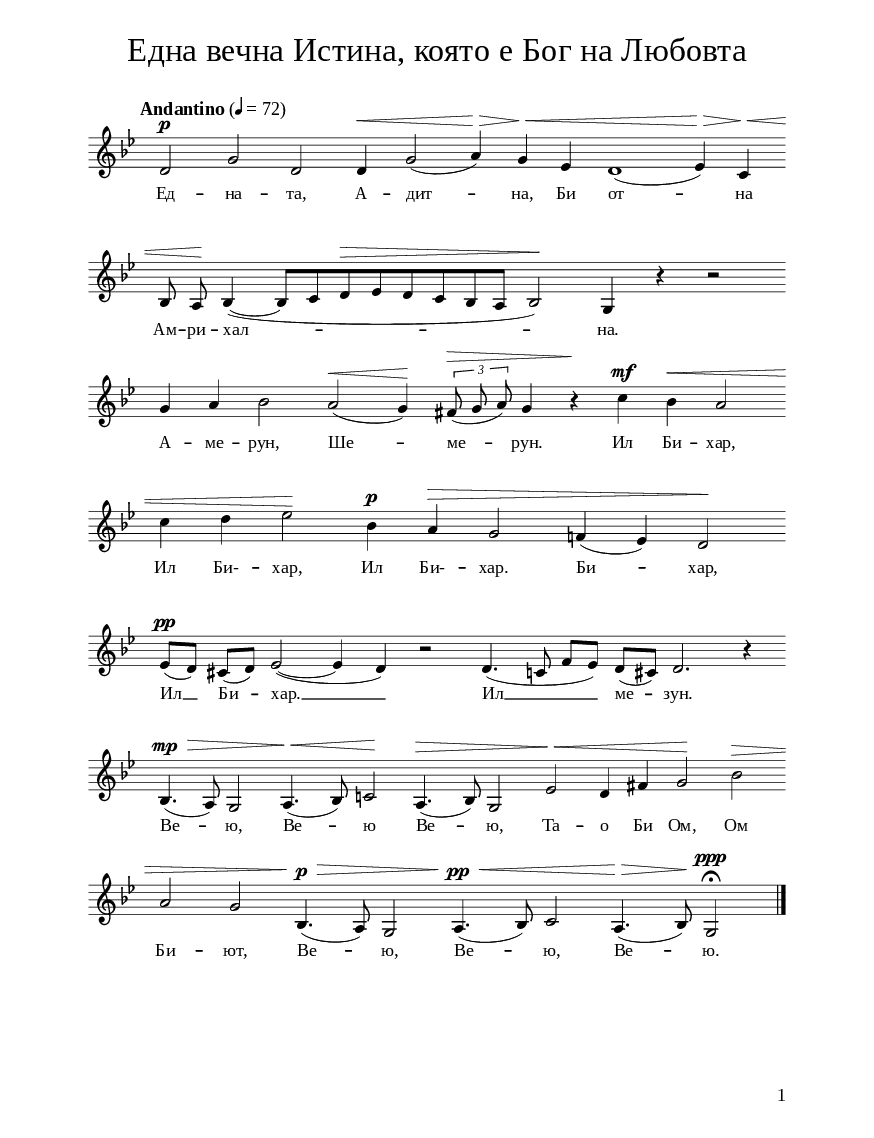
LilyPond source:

\version "2.24.2"

% include paper part and global functions
\include "include/globals.ily"

\bookpart {
  \label #'ref201
  \tocItem \markup "Една вечна Истина, която е Бог на Любовта"
  \include "include/bookpart-paper.ily"
  \score {
    \include "include/score-layout.ily"

    \new Voice \relative c' {
      \clef treble
      \key g \minor
      \omit Score.TimeSignature
      \cadenzaOn % allows custom bar lines
      \tempoFunc "Andantino" 4 "72"
      \autoBeamOff
      d2^\p  g2  d2 |
      d4^\<  g2 (  a4 ) \! \>  g4 \!
      \<  es4 | % 3
      d1 (  es4 ) \! \>  c4 \! \<
      | \break
      bes8 a8 \! bes4 ~ ( \! bes8  [ c8 d8^\>  es8 d8  c8 bes8  a8] |
      bes2 \!  ) g4 r4 r2 | \break % 6
      \time 4/4 g'4 a4 bes2 |
      \time 6/4 a2 (^\<  g4\! )
      \times 2/3  {
        fis8 ( \!^\>  g8  a8 )
      } g4 r4 \! | % 8
      \time 4/4  | % 8
      c4^\mf  bes4^\<  a2 | \break % 9
      c4  d4  es2 \! |
      bes4 ^\p  a4^\>  g2 | % 11
      f4 (  es4 )  d2 \! \break | % 12
      es8 ( [ ^\pp  d8 ) ]  cis8 ( [  d8) ]  es2 ( ~ | % 13
      es4  d4 ) r2 | % 14
      d4. (  c8  f8 [  es8 ) ]  d8
      ( [  cis8 ) ] | % 15
      d2. r4 \break | % 16
      bes4. ( ^\mp^\>  a8 )  g2 | % 17
      a4. ( \! \<  bes8 )  c2 \! | % 18
      a4. ( ^\>  bes8 )  g2 | % 19
      es'2 \! ^\<  d4  fis4 |
      g2 \!  bes2 ^\> \break | % 21
      a2  g2 | % 22
      bes,4. ( \! \p \>  a8 )  g2 | % 23
      a4. ( \! \pp \<  bes8 )  c2 | % 24
      a4. ( \! \>  bes8 ) \!  g2 ^\fermata ^\ppp
      \bar "|."
    }
    \addlyrics {
      Ед -- на -- та, А -- дит -- на,
      Би от -- на Ам -- ри -- хал --
      на. А -- ме -- рун, Ше -- ме --  рун.
      Ил Би -- хар, Ил "Би-" -- хар, Ил "Би-"
      -- хар. Би -- хар, Ил __  Би --
      хар. __  Ил __    ме  --
      зун. Ве -- ю, Ве -- ю Ве -- ю, Та -- о Би Ом, Ом Би --
      ют, Ве -- ю, Ве -- ю, Ве --
      ю.}

      \header {
        title = \titleFunc "Една вечна Истина, която е Бог на Любовта" "Edna večna Istina, kojato e Bog na Ljubovta"
      }

      \midi{}

    } % score


  } % bookpart

  % Più mosso
  %
